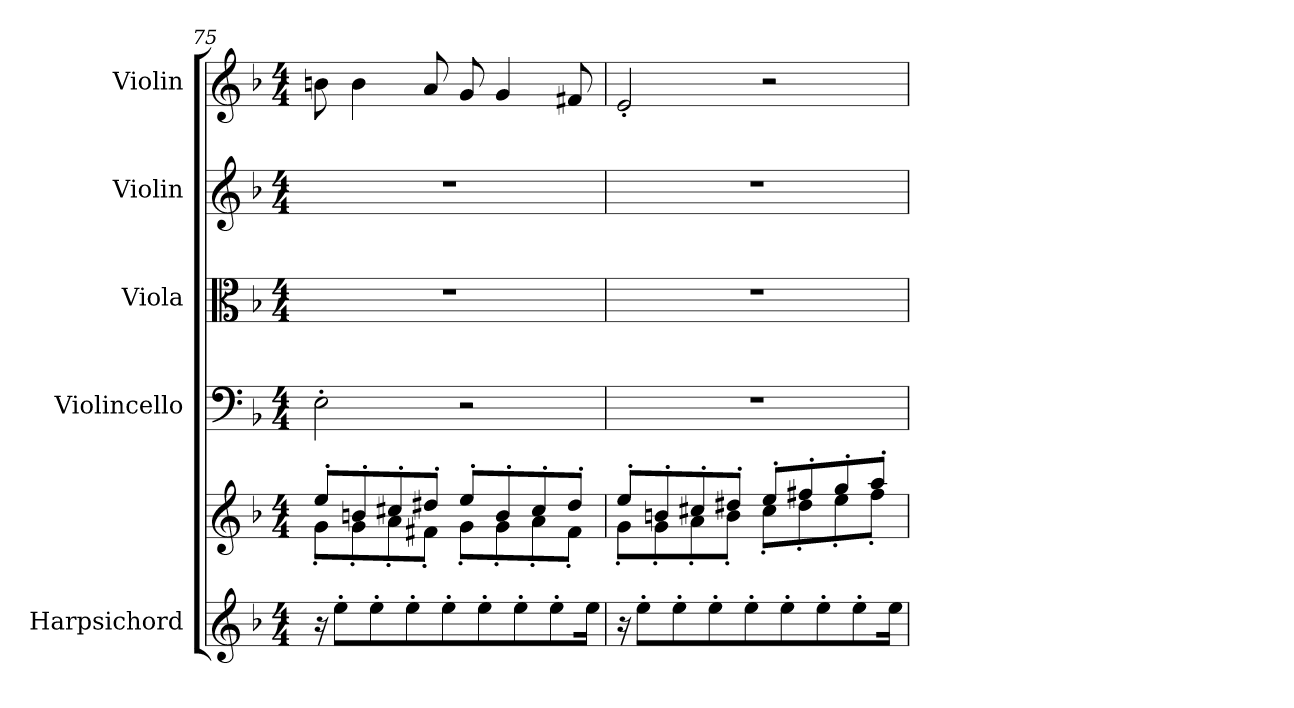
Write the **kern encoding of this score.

**kern	**kern	**kern	**kern	**kern	**kern
*part5	*part5	*part4	*part3	*part2	*part1
*staff6	*staff5	*staff4	*staff3	*staff2	*staff1
*I"Harpsichord	*	*I"Violincello	*I"Viola	*I"Violin	*I"Violin
*I'Hpschd	*	*I'Vc	*I'Vla	*I'Vln	*I'Vln
*clefG2	*clefG2	*clefF4	*clefC3	*clefG2	*clefG2
*k[b-]	*k[b-]	*k[b-]	*k[b-]	*k[b-]	*k[b-]
*M4/4	*M4/4	*M4/4	*M4/4	*M4/4	*M4/4
=75	=75	=75	=75	=75	=75
*	*^	*	*	*	*
16r	8ee'/L	8g'\L	2E'\	1r	1r	8bn\
8ee'\L	.	.	.	.	.	.
.	8bn'/	8g'\	.	.	.	4b\
8ee'\	.	.	.	.	.	.
.	8cc#X'/	8a'\	.	.	.	.
8ee'\	.	.	.	.	.	.
.	8dd#X'/J	8f#X'\J	.	.	.	8a/
8ee'\	.	.	.	.	.	.
.	8ee'/L	8g'\L	2r	.	.	8g/
8ee'\	.	.	.	.	.	.
.	8b'/	8g'\	.	.	.	4g/
8ee'\	.	.	.	.	.	.
.	8cc#'/	8a'\	.	.	.	.
8ee'\	.	.	.	.	.	.
.	8dd#'/J	8f#'\J	.	.	.	8f#X/
16ee\Jk	.	.	.	.	.	.
=76	=76	=76	=76	=76	=76	=76
16r	8ee'/L	8g'\L	1r	1r	1r	2e'/
8ee'\L	.	.	.	.	.	.
.	8bn'/	8g'\	.	.	.	.
8ee'\	.	.	.	.	.	.
.	8cc#X'/	8a'\	.	.	.	.
8ee'\	.	.	.	.	.	.
.	8dd#X'/J	8b'\J	.	.	.	.
8ee'\	.	.	.	.	.	.
.	8ee'/L	8cc#'\L	.	.	.	2r
8ee'\	.	.	.	.	.	.
.	8ff#X'/	8dd#'\	.	.	.	.
8ee'\	.	.	.	.	.	.
.	8gg'/	8ee'\	.	.	.	.
8ee'\	.	.	.	.	.	.
.	8aa'/J	8ff#'\J	.	.	.	.
16ee\Jk	.	.	.	.	.	.
*	*v	*v	*	*	*	*
=	=	=	=	=	=
*-	*-	*-	*-	*-	*-
